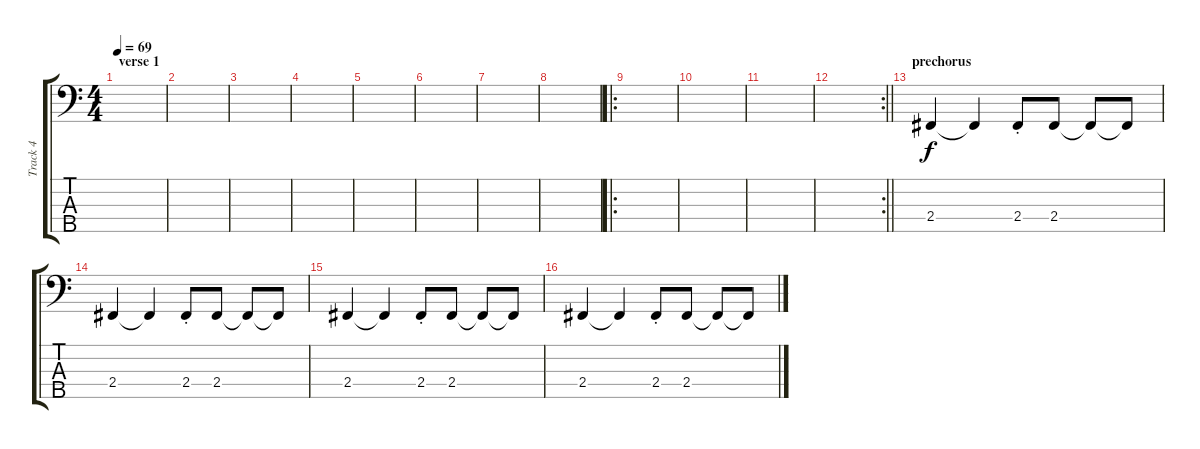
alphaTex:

\track ("Track 4" "Track 4") {instrument electricbassfinger}
\staff {score tabs}
\tuning (G2 D2 A1 E1 B0) {hide}
\ts (4 4)
\section ("" "verse 1")
\tempo 69
\clef f4
\ks c
|
|
|
|
|
|
|
|
\ro
|
|
|
\rc 2
\barLineRight lightlight
|
\section ("" "prechorus")
2.4.4 2.4{t}.4 2.4{st}.8 2.4.8 2.4{t}.8 2.4{t}.8 |
2.4.4 2.4{t}.4 2.4{st}.8 2.4.8 2.4{t}.8 2.4{t}.8 |
2.4.4 2.4{t}.4 2.4{st}.8 2.4.8 2.4{t}.8 2.4{t}.8 |
2.4.4 2.4{t}.4 2.4{st}.8 2.4.8 2.4{t}.8 2.4{t}.8
